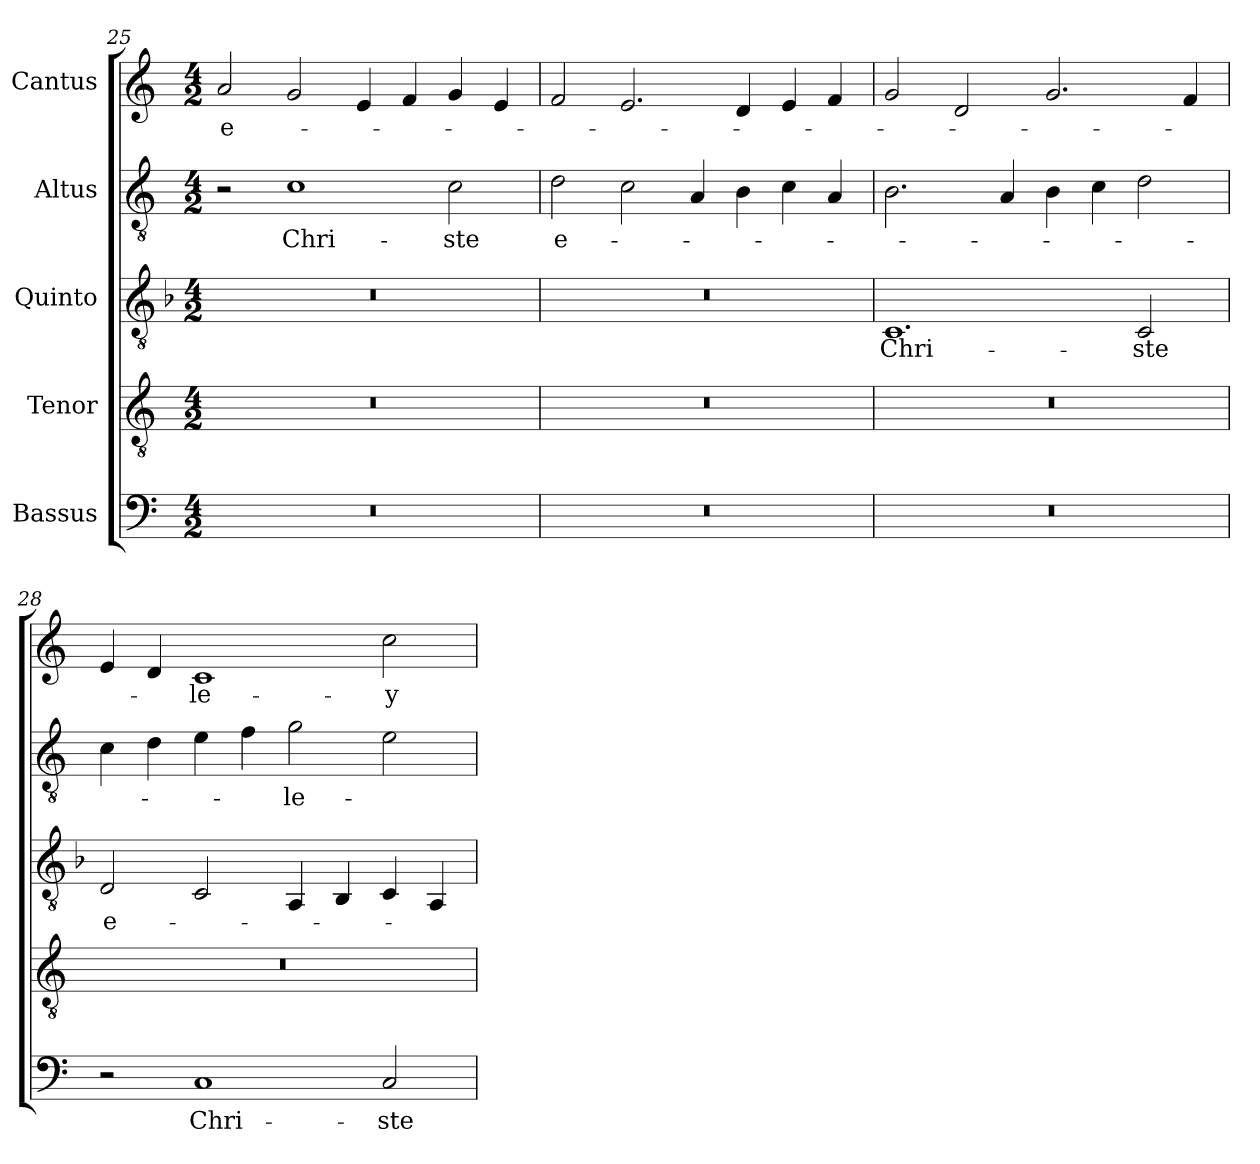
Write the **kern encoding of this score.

**kern	**text	**kern	**kern	**text	**kern	**text	**kern	**text
*part5	*part5	*part4	*part3	*part3	*part2	*part2	*part1	*part1
*staff5	*staff5	*staff4	*staff3	*staff3	*staff2	*staff2	*staff1	*staff1
*I"Bassus	*	*I"Tenor	*I"Quinto	*	*I"Altus	*	*I"Cantus	*
*clefF4	*	*clefGv2	*clefGv2	*	*clefGv2	*	*clefG2	*
*	*	*	*ITrd-4c-7	*	*	*	*	*
*k[]	*	*k[]	*k[]	*	*k[]	*	*k[]	*
*C:	*	*C:	*C:	*	*C:	*	*C:	*
*M4/2	*	*M4/2	*M4/2	*	*M4/2	*	*M4/2	*
=25	=25	=25	=25	=25	=25	=25	=25	=25
!LO:N:vis=1	!	!LO:N:vis=1	!LO:N:vis=1	!	!	!	!	!
!	!	!	!	!	!	!	!	!LO:LY:b:color=#000000
0r	.	0r	0r	.	2r	.	2ai/	e-
!	!	!	!	!	!	!LO:LY:b:color=#000000	!	!
.	.	.	.	.	1ci	Chri-	2gi/	.
.	.	.	.	.	.	.	4ei/	.
.	.	.	.	.	.	.	4fi/	.
!	!	!	!	!	!	!LO:LY:b:color=#000000	!	!
.	.	.	.	.	2ci\	-ste	4gi/	.
.	.	.	.	.	.	.	4ei/	.
=26	=26	=26	=26	=26	=26	=26	=26	=26
!LO:N:vis=1	!	!LO:N:vis=1	!LO:N:vis=1	!	!	!	!	!
!	!	!	!	!	!	!LO:LY:b:color=#000000	!	!
0r	.	0r	0r	.	2di\	e-	2fi/	.
.	.	.	.	.	2ci\	.	2.ei/	.
.	.	.	.	.	4Ai/	.	.	.
.	.	.	.	.	4Bi\	.	4di/	.
.	.	.	.	.	4ci\	.	4ei/	.
.	.	.	.	.	4Ai/	.	4fi/	.
=27	=27	=27	=27	=27	=27	=27	=27	=27
!LO:N:vis=1	!	!LO:N:vis=1	!	!	!	!	!	!
!	!	!	!	!LO:LY:b:color=#000000	!	!	!	!
0r	.	0r	1.Gi	Chri-	2.Bi\	.	2gi/	.
.	.	.	.	.	.	.	2di/	.
.	.	.	.	.	4Ai/	.	.	.
.	.	.	.	.	4Bi\	.	2.gi/	.
.	.	.	.	.	4ci\	.	.	.
!	!	!	!	!LO:LY:b:color=#000000	!	!	!	!
.	.	.	2Gi/	-ste	2di\	.	.	.
.	.	.	.	.	.	.	4fi/	.
=28	=28	=28	=28	=28	=28	=28	=28	=28
!	!	!LO:N:vis=1	!	!	!	!	!	!
!	!	!	!	!LO:LY:b:color=#000000	!	!	!	!
2r	.	0r	2Ai/	e-	4ci\	.	4ei/	.
.	.	.	.	.	4di\	.	4di/	.
!	!LO:LY:b:color=#000000	!	!	!	!	!	!	!
!	!	!	!	!	!	!	!	!LO:LY:b:color=#000000
1Ci	Chri-	.	2Gi/	.	4ei\	.	1ci	-le-
.	.	.	.	.	4fi\	.	.	.
!	!	!	!	!	!	!LO:LY:b:color=#000000	!	!
.	.	.	4Ei/	.	2gi\	-le-	.	.
.	.	.	4Fi/	.	.	.	.	.
!	!LO:LY:b:color=#000000	!	!	!	!	!	!	!
!	!	!	!	!	!	!	!	!LO:LY:b:color=#000000
2Ci/	-ste	.	4Gi/	.	2ei\	.	2cci\	-y-
.	.	.	4Ei/	.	.	.	.	.
=	=	=	=	=	=	=	=	=
*-	*-	*-	*-	*-	*-	*-	*-	*-
